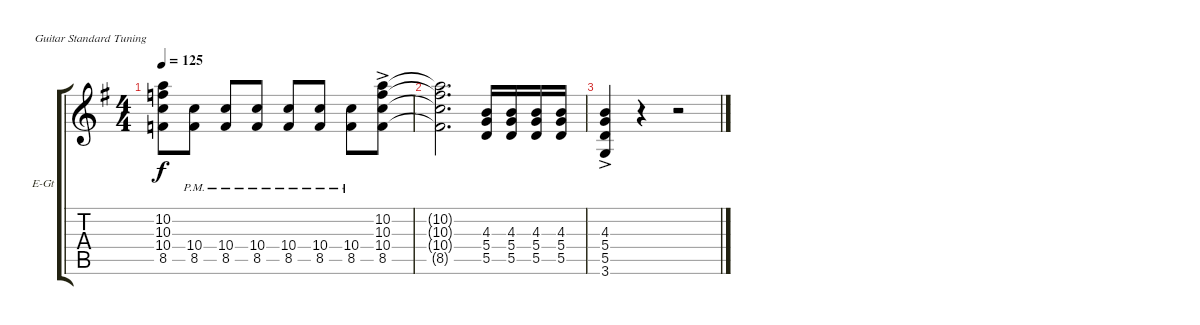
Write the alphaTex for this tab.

\defaultSystemsLayout 4
\bracketExtendMode groupsimilarinstruments
\firstSystemTrackNameOrientation horizontal
\otherSystemsTrackNameOrientation horizontal
\track ("Greg Frasier Main Rhythm Guitar" "E-Gt") {instrument distortionguitar}
\staff {score tabs}
\tuning (E4 B3 G3 D3 A2 E2)
\ts (4 4)
\tempo 125
\clef g2
\ks g
(10.2{t} 10.3{t} 10.4{t} 8.5{t}).8{dy f} (8.5{pm} 10.4{pm}).8 (8.5{pm} 10.4{pm}).8 (8.5{pm} 10.4{pm}).8 (8.5{pm} 10.4{pm}).8 (8.5{pm} 10.4{pm}).8 (10.4{pm} 8.5{pm}).8 (8.5{ac} 10.4{ac} 10.3{ac} 10.2{ac}).8 |
(10.2{t} 10.3{t} 10.4{t} 8.5{t}).2{d} (5.5 5.4 4.3).16 (4.3 5.4 5.5).16 (4.3 5.4 5.5).16 (4.3 5.4 5.5).16 |
(3.6{ac} 5.5{ac} 5.4{ac} 4.3{ac}).4 r.4 r.2
